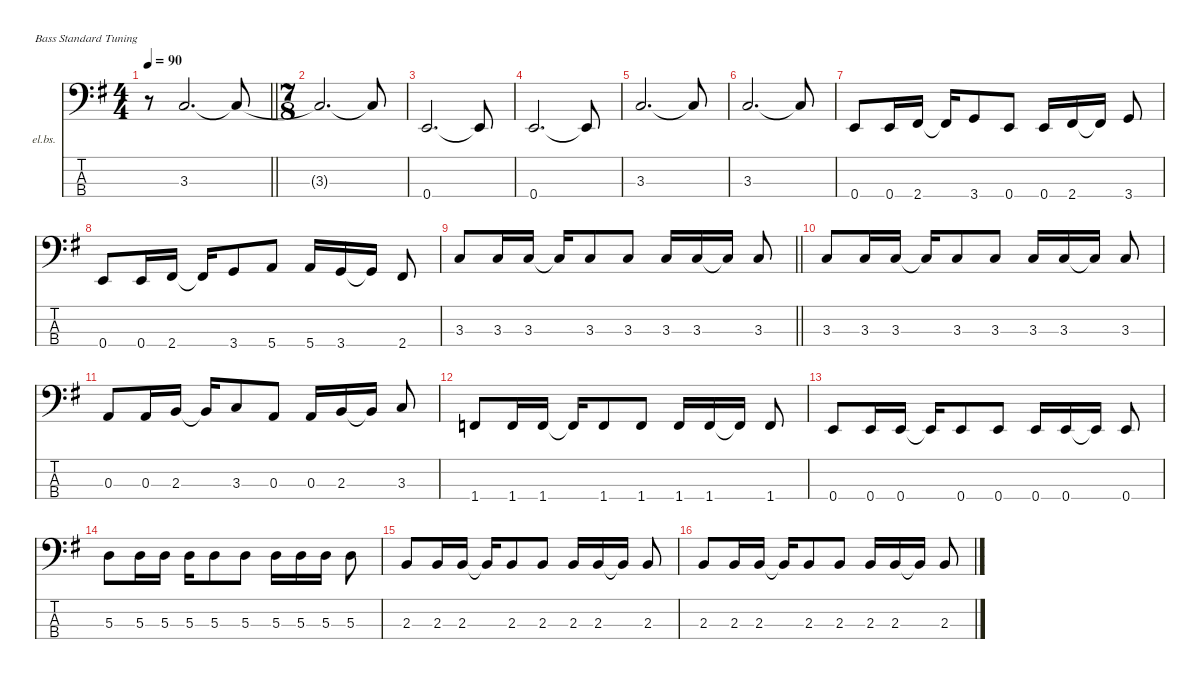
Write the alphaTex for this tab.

\defaultSystemsLayout 4
\hideDynamics
\bracketExtendMode nobrackets
\firstSystemTrackNameOrientation horizontal
\otherSystemsTrackNameOrientation horizontal
\track ("Untitled" "el.bs.") {instrument electricbassfinger}
\staff {score tabs}
\tuning (G2 D2 A1 E1)
\ts (4 4)
\tempo 90
\clef f4
\barLineRight lightlight
\ks g
r.8{dy f} 3.3{acc forcenatural}.2{d} 3.3{t acc forcenatural}.8 |
\ts (7 8)
\beaming (8 2 2 2 2)
3.3{t acc forcenatural}.2{d} 3.3{t acc forcenatural}.8 |
0.4{acc forcenatural}.2{d} 0.4{t acc forcenatural}.8 |
0.4{acc forcenatural}.2{d} 0.4{t acc forcenatural}.8 |
3.3{acc forcenatural}.2{d} 3.3{t acc forcenatural}.8 |
3.3{acc forcenatural}.2{d} 3.3{t acc forcenatural}.8 |
0.4{acc forcenatural}.8 0.4{acc forcenatural}.16 2.4{acc #}.16 2.4{t acc #}.16 3.4{acc forcenatural}.8 0.4{acc forcenatural}.8 0.4{acc forcenatural}.16 2.4{acc #}.16 2.4{t acc #}.16 3.4{acc forcenatural}.8 |
0.4{acc forcenatural}.8 0.4{acc forcenatural}.16 2.4{acc #}.16 2.4{t acc #}.16 3.4{acc forcenatural}.8 5.4{acc forcenatural}.8 5.4{acc forcenatural}.16 3.4{acc forcenatural}.16 3.4{t acc forcenatural}.16 2.4{acc #}.8 |
\barLineRight lightlight
3.3{acc forcenatural}.8 3.3{acc forcenatural}.16 3.3{acc forcenatural}.16 3.3{t acc forcenatural}.16 3.3{acc forcenatural}.8 3.3{acc forcenatural}.8 3.3{acc forcenatural}.16 3.3{acc forcenatural}.16 3.3{t acc forcenatural}.16 3.3{acc forcenatural}.8 |
3.3{acc forcenatural}.8 3.3{acc forcenatural}.16 3.3{acc forcenatural}.16 3.3{t acc forcenatural}.16 3.3{acc forcenatural}.8 3.3{acc forcenatural}.8 3.3{acc forcenatural}.16 3.3{acc forcenatural}.16 3.3{t acc forcenatural}.16 3.3{acc forcenatural}.8 |
0.3{acc forcenatural}.8 0.3{acc forcenatural}.16 2.3{acc forcenatural}.16 2.3{t acc forcenatural}.16 3.3{acc forcenatural}.8 0.3{acc forcenatural}.8 0.3{acc forcenatural}.16 2.3{acc forcenatural}.16 2.3{t acc forcenatural}.16 3.3{acc forcenatural}.8 |
1.4{acc forcenatural}.8 1.4{acc forcenatural}.16 1.4{acc forcenatural}.16 1.4{t acc forcenatural}.16 1.4{acc forcenatural}.8 1.4{acc forcenatural}.8 1.4{acc forcenatural}.16 1.4{acc forcenatural}.16 1.4{t acc forcenatural}.16 1.4{acc forcenatural}.8 |
0.4{acc forcenatural}.8 0.4{acc forcenatural}.16 0.4{acc forcenatural}.16 0.4{t acc forcenatural}.16 0.4{acc forcenatural}.8 0.4{acc forcenatural}.8 0.4{acc forcenatural}.16 0.4{acc forcenatural}.16 0.4{t acc forcenatural}.16 0.4{acc forcenatural}.8 |
5.3{acc forcenatural}.8 5.3{acc forcenatural}.16 5.3{acc forcenatural}.16 5.3{acc forcenatural}.16 5.3{acc forcenatural}.8 5.3{acc forcenatural}.8 5.3{acc forcenatural}.16 5.3{acc forcenatural}.16 5.3{acc forcenatural}.16 5.3{acc forcenatural}.8 |
2.3{acc forcenatural}.8 2.3{acc forcenatural}.16 2.3{acc forcenatural}.16 2.3{t acc forcenatural}.16 2.3{acc forcenatural}.8 2.3{acc forcenatural}.8 2.3{acc forcenatural}.16 2.3{acc forcenatural}.16 2.3{t acc forcenatural}.16 2.3{acc forcenatural}.8 |
2.3{acc forcenatural}.8 2.3{acc forcenatural}.16 2.3{acc forcenatural}.16 2.3{t acc forcenatural}.16 2.3{acc forcenatural}.8 2.3{acc forcenatural}.8 2.3{acc forcenatural}.16 2.3{acc forcenatural}.16 2.3{t acc forcenatural}.16 2.3{acc forcenatural}.8
